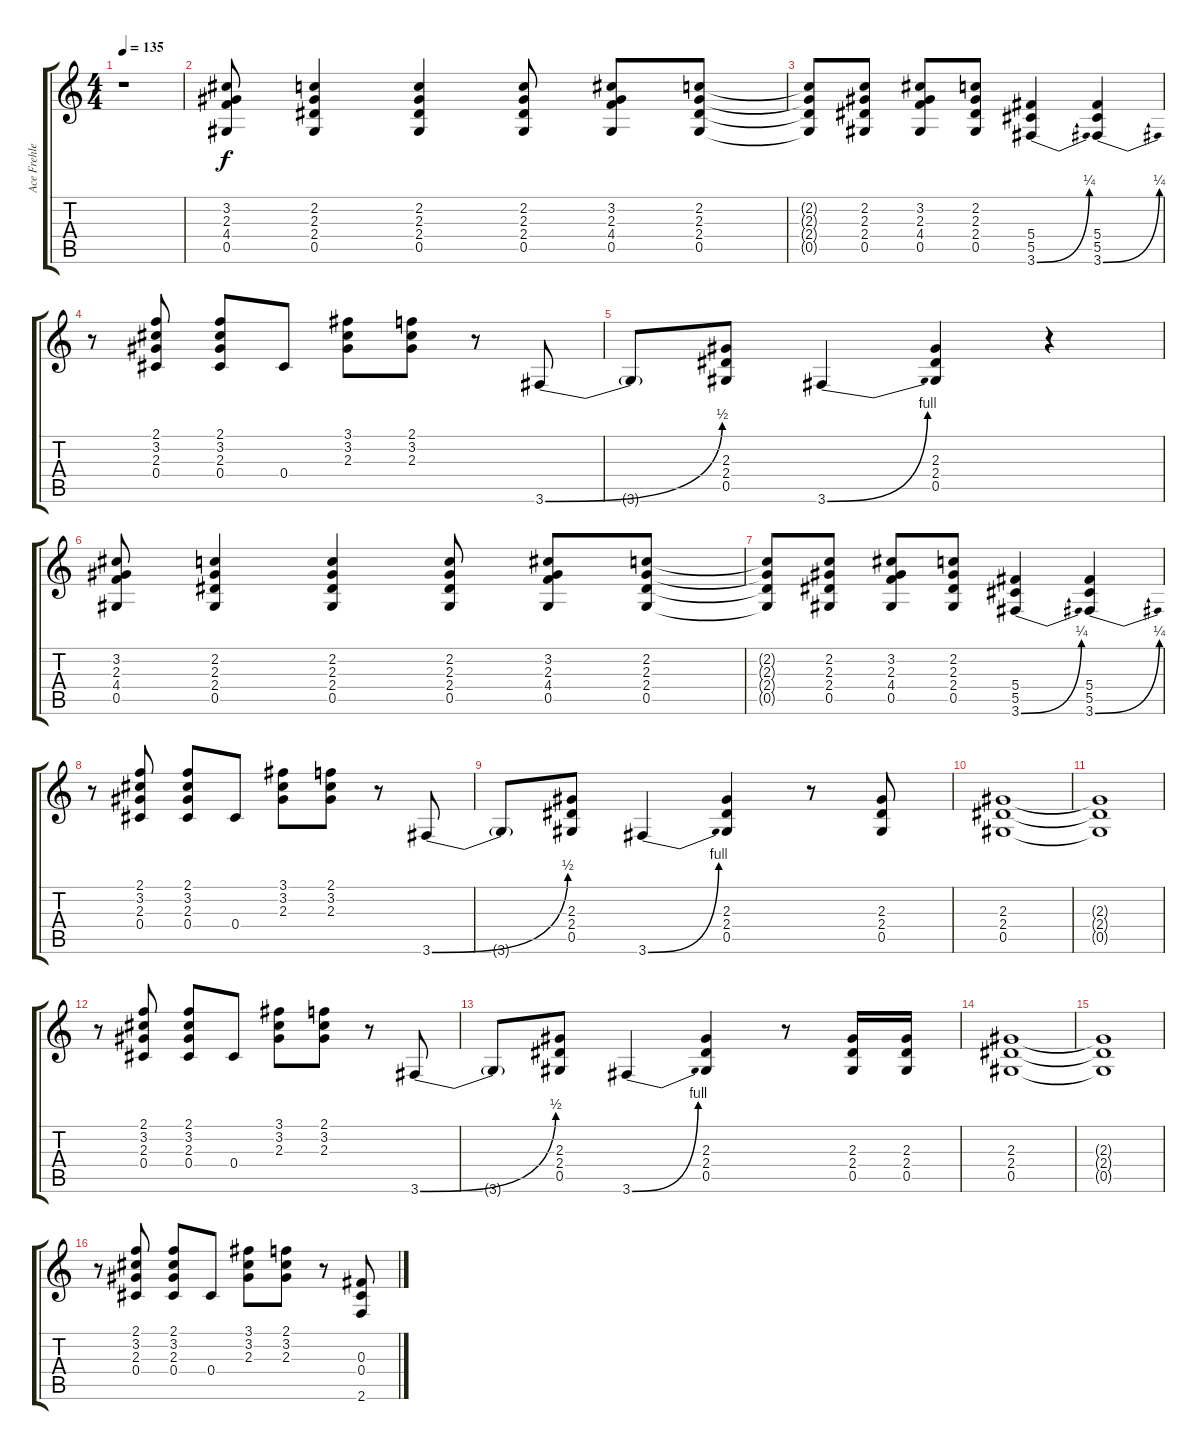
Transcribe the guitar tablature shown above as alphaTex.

\track ("Ace Frehley" "Ace Frehle") {instrument distortionguitar}
\staff {score tabs}
\tuning (Eb4 Bb3 Gb3 Db3 Ab2 Eb2) {hide}
\ts (4 4)
\tempo 135
\clef g2
\ks c
r.1{dy f instrument distortionguitar} |
(3.2 2.3 4.4 0.5).8 (2.2 2.3 2.4 0.5).4 (2.2 2.3 2.4 0.5).4 (2.2 2.3 2.4 0.5).8 (3.2 2.3 4.4 0.5).8 (2.2 2.3 2.4 0.5).8 |
(2.2{t} 2.3{t} 2.4{t} 0.5{t}).8 (2.2 2.3 2.4 0.5).8 (3.2 2.3 4.4 0.5).8 (2.2 2.3 2.4 0.5).8 (5.4 5.5 3.6{be (bend 0 0 60 1)}).4 (5.4 5.5 3.6{be (bend 0 0 60 1)}).4 |
r.8 (2.1 3.2 2.3 0.4).8 (2.1 3.2 2.3 0.4).8 0.4.8 (3.1 3.2 2.3).8 (2.1 3.2 2.3).8 r.8 3.6{be (bend 0 0 60 2)}.8 |
3.6{t}.8 (2.3 2.4 0.5).8 3.6{be (bend 0 0 60 4)}.4 (2.3 2.4 0.5).4 r.4 |
(3.2 2.3 4.4 0.5).8 (2.2 2.3 2.4 0.5).4 (2.2 2.3 2.4 0.5).4 (2.2 2.3 2.4 0.5).8 (3.2 2.3 4.4 0.5).8 (2.2 2.3 2.4 0.5).8 |
(2.2{t} 2.3{t} 2.4{t} 0.5{t}).8 (2.2 2.3 2.4 0.5).8 (3.2 2.3 4.4 0.5).8 (2.2 2.3 2.4 0.5).8 (5.4 5.5 3.6{be (bend 0 0 60 1)}).4 (5.4 5.5 3.6{be (bend 0 0 60 1)}).4 |
r.8 (2.1 3.2 2.3 0.4).8 (2.1 3.2 2.3 0.4).8 0.4.8 (3.1 3.2 2.3).8 (2.1 3.2 2.3).8 r.8 3.6{be (bend 0 0 60 2)}.8 |
3.6{t}.8 (2.3 2.4 0.5).8 3.6{be (bend 0 0 60 4)}.4 (2.3 2.4 0.5).4 r.8 (2.3 2.4 0.5).8 |
(2.3 2.4 0.5).1 |
(2.3{t} 2.4{t} 0.5{t}).1 |
r.8 (2.1 3.2 2.3 0.4).8 (2.1 3.2 2.3 0.4).8 0.4.8 (3.1 3.2 2.3).8 (2.1 3.2 2.3).8 r.8 3.6{be (bend 0 0 60 2)}.8 |
3.6{t}.8 (2.3 2.4 0.5).8 3.6{be (bend 0 0 60 4)}.4 (2.3 2.4 0.5).4 r.8 (2.3 2.4 0.5).16 (2.3 2.4 0.5).16 |
(2.3 2.4 0.5).1 |
(2.3{t} 2.4{t} 0.5{t}).1 |
r.8 (2.1 3.2 2.3 0.4).8 (2.1 3.2 2.3 0.4).8 0.4.8 (3.1 3.2 2.3).8 (2.1 3.2 2.3).8 r.8 (0.3 0.4 2.6).8
